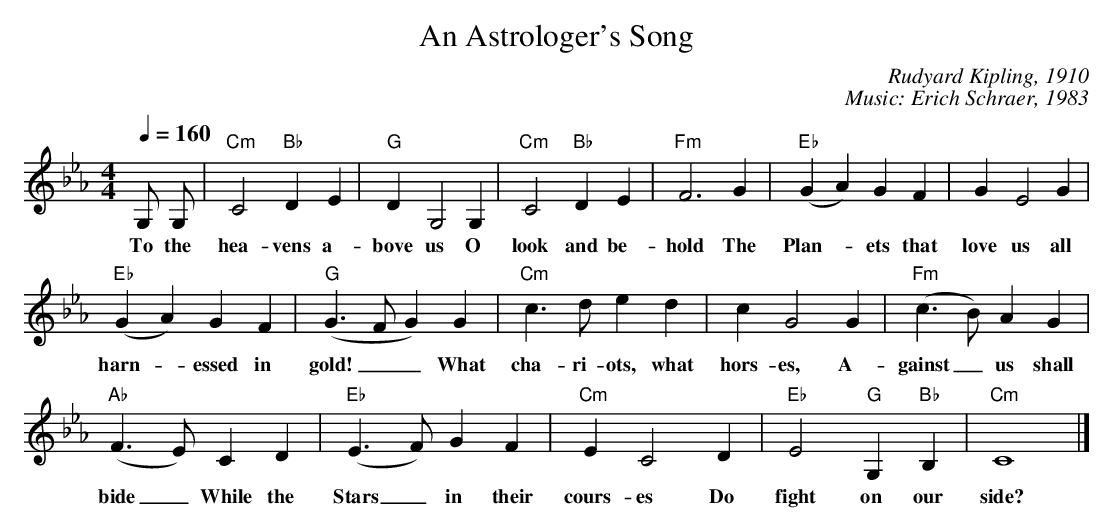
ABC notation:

X:1
T:An Astrologer's Song
L:1/4
C:Rudyard Kipling, 1910
C:Music: Erich Schraer, 1983
M:4/4
Q:1/4=160
K:CMin
G,/2 G,/2|"Cm"C2 "Bb"D E|"G"D G,2 G,|"Cm"C2 "Bb"DE|"Fm"F3 G|"Eb"(G A) G F|G E2 G|
w:To the hea-vens a-bove us O look and be-hold The Plan-_ets that love us all
"Eb"(G A) G F|"G"(G> F G) G|"Cm"c> d e d|c G2 G|"Fm"(c> B) A G|
w:harn-_essed in gold!__ What cha-ri-ots, what hors-es, A-gainst_ us shall
"Ab"(F> E) C D|"Eb"(E> F) G F|"Cm"E C2 D|"Eb"E2 "G"G, "Bb"B,|"Cm"C4|]
w:bide_ While the Stars_ in their cours-es Do fight on our side?
